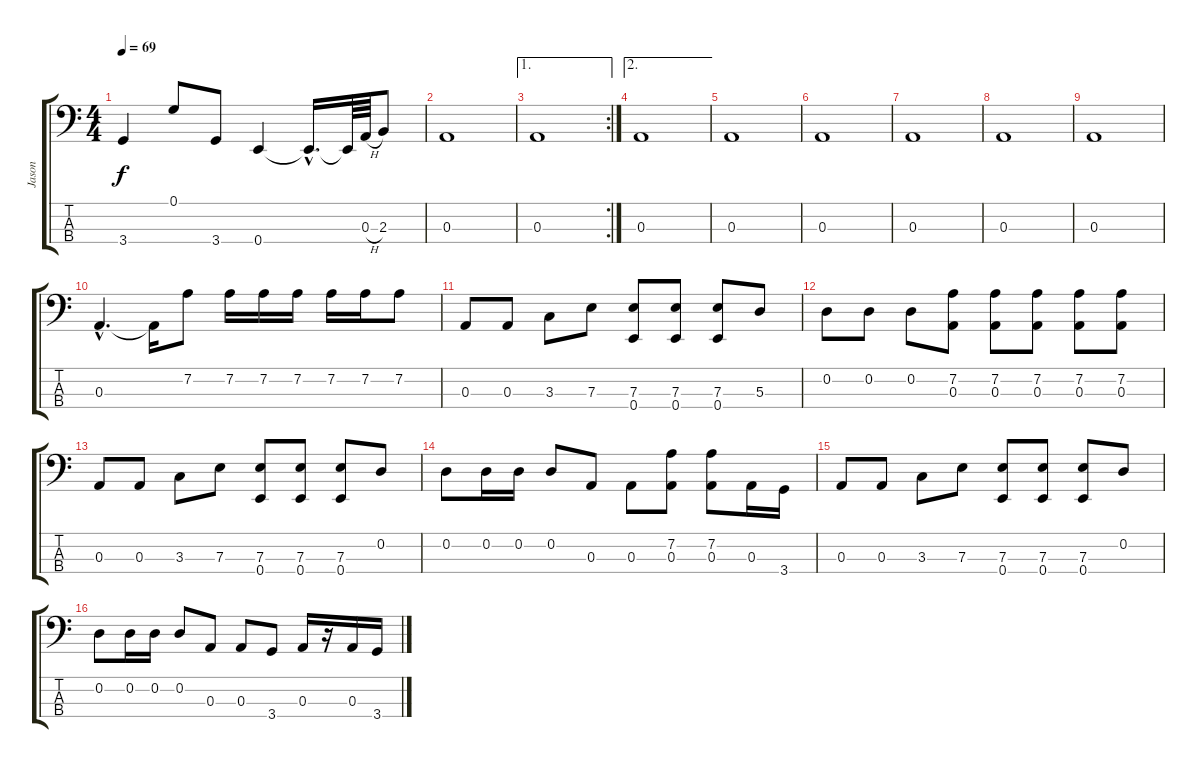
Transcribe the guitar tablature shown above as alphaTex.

\track ("Jason" "Jason") {instrument electricbasspick}
\staff {score tabs}
\tuning (G2 D2 A1 E1) {hide}
\ts (4 4)
\tempo 69
\clef f4
\ks c
3.4.4{dy f} 0.1.8 3.4.8 0.4.4 0.4{hac t}.16{d} 0.4{t}.64 0.3{h}.64 2.3.8 |
0.3.1 |
\ae 1
\rc 2
0.3.1 |
\ae 2
0.3.1 |
0.3.1 |
0.3.1 |
0.3.1 |
0.3.1 |
0.3.1 |
0.3{hac}.4{d} 0.3{t}.16 7.2.8 7.2.16 7.2.16 7.2.16 7.2.16 7.2.16 7.2.8 |
0.3.8 0.3.8 3.3.8 7.3.8 (7.3 0.4).8 (7.3 0.4).8 (7.3 0.4).8 5.3.8 |
0.2.8 0.2.8 0.2.8 (7.2 0.3).8 (7.2 0.3).8 (7.2 0.3).8 (7.2 0.3).8 (7.2 0.3).8 |
0.3.8 0.3.8 3.3.8 7.3.8 (7.3 0.4).8 (7.3 0.4).8 (7.3 0.4).8 0.2.8 |
0.2.8 0.2.16 0.2.16 0.2.8 0.3.8 0.3.8 (7.2 0.3).8 (7.2 0.3).8 0.3.16 3.4.16 |
0.3.8 0.3.8 3.3.8 7.3.8 (7.3 0.4).8 (7.3 0.4).8 (7.3 0.4).8 0.2.8 |
0.2.8 0.2.16 0.2.16 0.2.8 0.3.8 0.3.8 3.4.8 0.3.16 r.16 0.3.16 3.4.16
